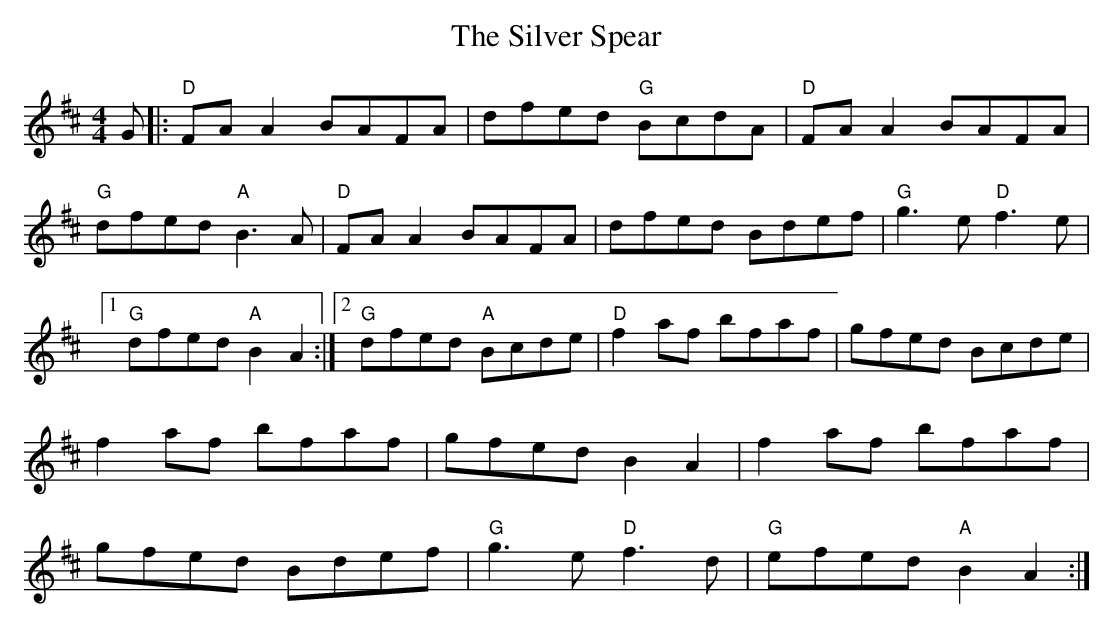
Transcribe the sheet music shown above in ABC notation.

X:1
T:Silver Spear, The
M:4/4
L:1/8
K:D
E:10
G|:"D"FAA2 BAFA|dfed "G"BcdA|"D"FAA2 BAFA|"G"dfed "A"B3 A|\
"D"FAA2 BAFA|dfed Bdef|"G"g3 e "D"f3 e|1 "G"dfed "A"B2 A2:|2 "G"dfed "A"Bcde|\
"D"f2af bfaf|gfed Bcde|f2af bfaf|gfed B2 A2|\
f2af bfaf|gfed Bdef|"G"g3 e "D"f3 d|"G"efed "A"B2 A2:|**
